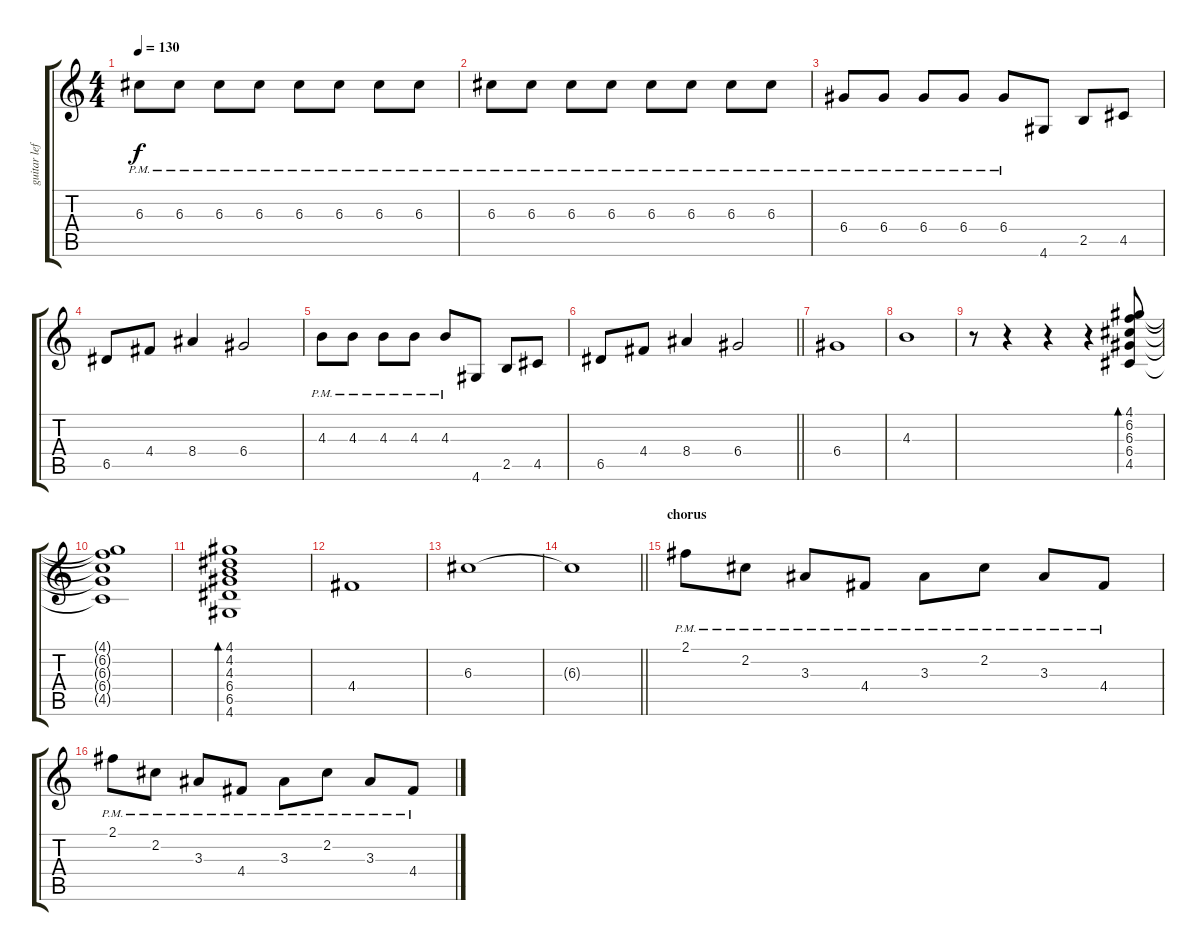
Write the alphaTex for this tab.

\track ("guitar left" "guitar lef") {instrument electricguitarmuted}
\staff {score tabs}
\tuning (E4 B3 G3 D3 A2 E2) {hide}
\ts (4 4)
\tempo 130
\clef g2
\ks c
6.3{pm}.8{dy f} 6.3{pm}.8 6.3{pm}.8 6.3{pm}.8 6.3{pm}.8 6.3{pm}.8 6.3{pm}.8 6.3{pm}.8 |
6.3{pm}.8 6.3{pm}.8 6.3{pm}.8 6.3{pm}.8 6.3{pm}.8 6.3{pm}.8 6.3{pm}.8 6.3{pm}.8 |
6.4{pm}.8 6.4{pm}.8 6.4{pm}.8 6.4{pm}.8 6.4{pm}.8 4.6.8 2.5.8 4.5.8 |
6.5.8 4.4.8 8.4.4 6.4.2 |
4.3{pm}.8 4.3{pm}.8 4.3{pm}.8 4.3{pm}.8 4.3{pm}.8 4.6.8 2.5.8 4.5.8 |
\barLineRight lightlight
6.5.8 4.4.8 8.4.4 6.4.2 |
6.4.1 |
4.3.1 |
r.8{volume 8} r.4 r.4 r.4 (4.1 6.2 6.3 6.4 4.5).8{bd 60} |
(4.1{t} 6.2{t} 6.3{t} 6.4{t} 4.5{t}).1 |
(4.1 4.2 4.3 6.4 6.5 4.6).1{bd 60 volume 0} |
4.4.1{volume 14} |
6.3.1 |
\barLineRight lightlight
6.3{t}.1 |
\section ("" "chorus")
2.1{pm}.8{txt ""} 2.2{pm}.8 3.3{pm}.8 4.4{pm}.8 3.3{pm}.8 2.2{pm}.8 3.3{pm}.8 4.4{pm}.8 |
2.1{pm}.8 2.2{pm}.8 3.3{pm}.8 4.4{pm}.8 3.3{pm}.8 2.2{pm}.8 3.3{pm}.8 4.4{pm}.8
